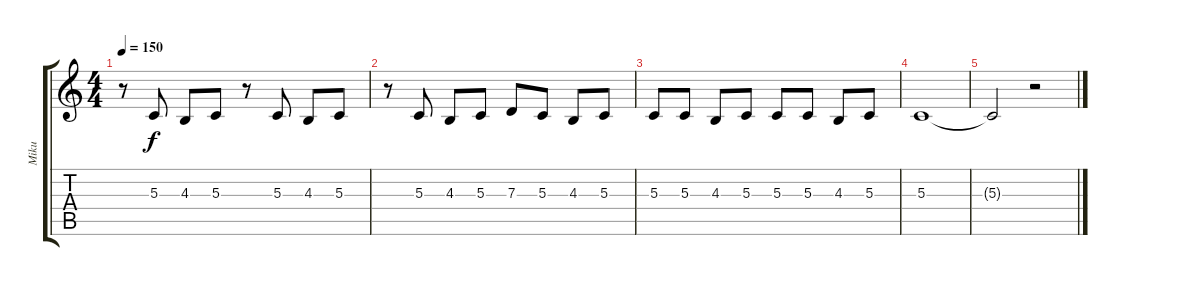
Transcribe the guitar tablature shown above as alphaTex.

\track ("Miku" "Miku") {instrument altosax}
\staff {score tabs}
\tuning (E4 B3 G3 D3 A2 E2) {hide}
\ts (4 4)
\tempo 150
\clef g2
\ks c
r.8{dy f} 5.3.8 4.3.8 5.3.8 r.8 5.3.8 4.3.8 5.3.8 |
r.8 5.3.8 4.3.8 5.3.8 7.3.8 5.3.8 4.3.8 5.3.8 |
5.3.8 5.3.8 4.3.8 5.3.8 5.3.8 5.3.8 4.3.8 5.3.8 |
5.3.1 |
5.3{t}.2 r.2
